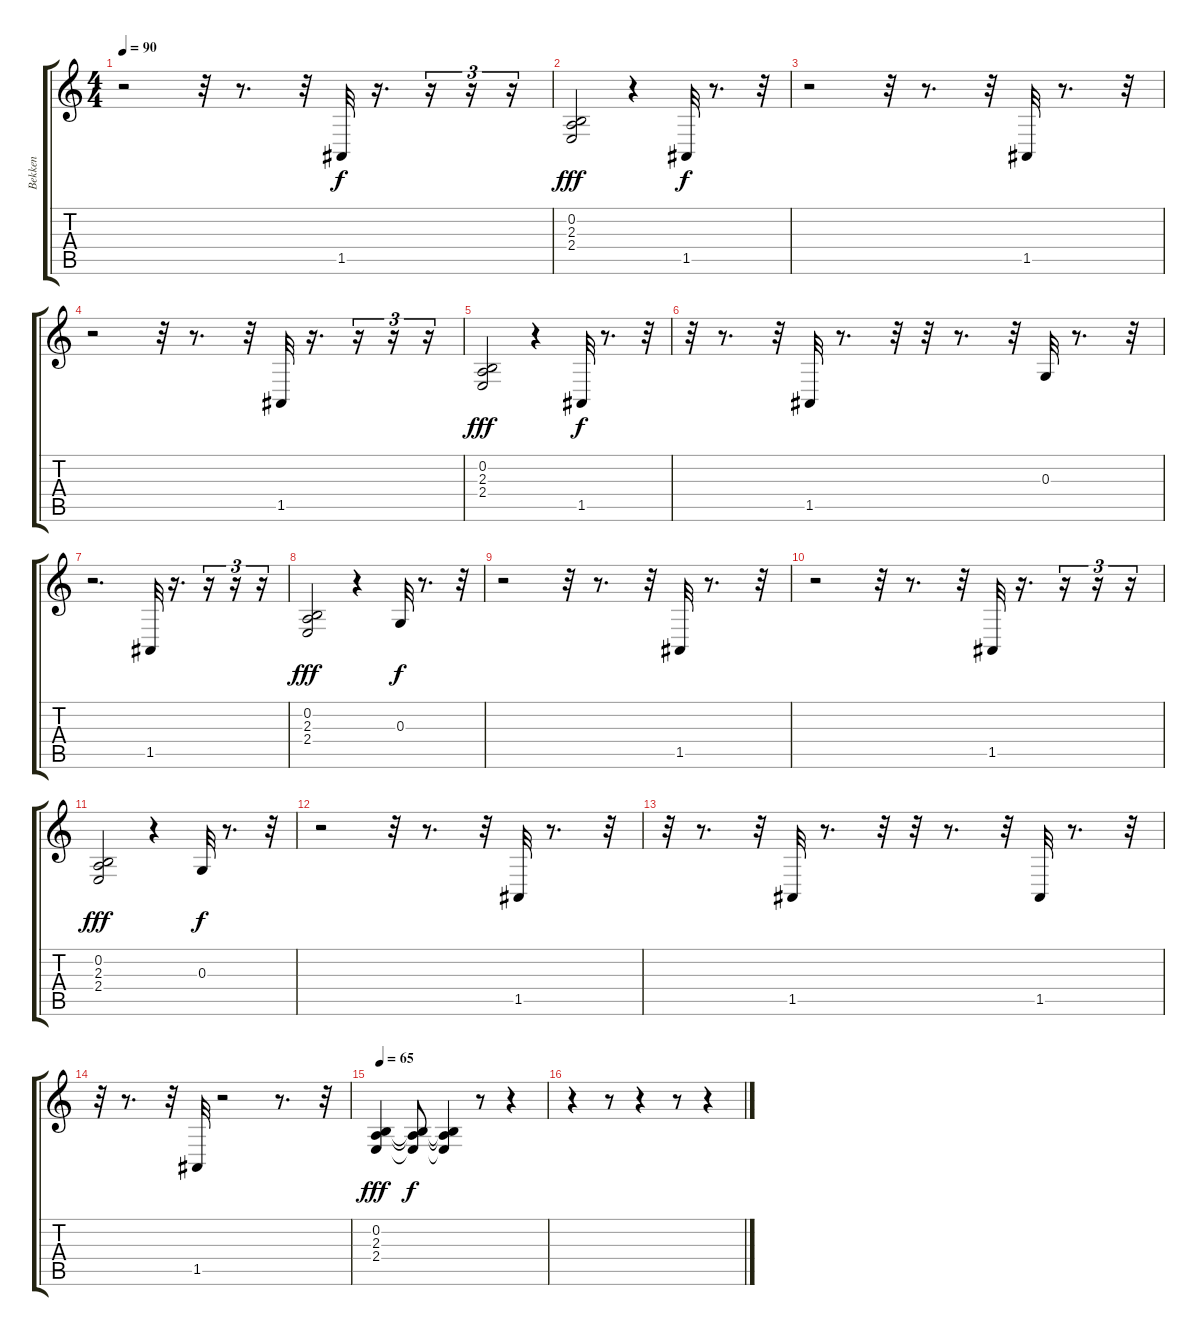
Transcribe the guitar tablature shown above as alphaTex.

\track ("Bekken" "Bekken") {instrument acousticgrandpiano}
\staff {score tabs}
\tuning (E4 B3 G3 D3 A2 E2) {hide}
\ts (4 4)
\tempo 90
\clef g2
\ks c
r.2{dy f} r.32 r.8{d} r.32 1.5.32 r.16{d} r.16{tu (3 2)} r.16{tu (3 2)} r.16{tu (3 2)} |
(0.2 2.3 2.4).2{dy fff} r.4 1.5.32{dy f} r.8{d} r.32 |
r.2 r.32 r.8{d} r.32 1.5.32 r.8{d} r.32 |
r.2 r.32 r.8{d} r.32 1.5.32 r.16{d} r.16{tu (3 2)} r.16{tu (3 2)} r.16{tu (3 2)} |
(0.2 2.3 2.4).2{dy fff} r.4 1.5.32{dy f} r.8{d} r.32 |
r.32 r.8{d} r.32 1.5.32 r.8{d} r.32 r.32 r.8{d} r.32 0.3.32 r.8{d} r.32 |
r.2{d} 1.5.32 r.16{d} r.16{tu (3 2)} r.16{tu (3 2)} r.16{tu (3 2)} |
(0.2 2.3 2.4).2{dy fff} r.4 0.3.32{dy f} r.8{d} r.32 |
r.2 r.32 r.8{d} r.32 1.5.32 r.8{d} r.32 |
r.2 r.32 r.8{d} r.32 1.5.32 r.16{d} r.16{tu (3 2)} r.16{tu (3 2)} r.16{tu (3 2)} |
(0.2 2.3 2.4).2{dy fff} r.4 0.3.32{dy f} r.8{d} r.32 |
r.2 r.32 r.8{d} r.32 1.5.32 r.8{d} r.32 |
r.32 r.8{d} r.32 1.5.32 r.8{d} r.32 r.32 r.8{d} r.32 1.5.32 r.8{d} r.32 |
r.32 r.8{d} r.32 1.5.32 r.2 r.8{d} r.32 |
\tempo 65
(0.2 2.3 2.4).4{dy fff} (0.2{t} 2.3{t} 2.4{t}).8{dy f} (0.2{t} 2.3{t} 2.4{t}).4 r.8 r.4 |
r.4 r.8 r.4 r.8 r.4
